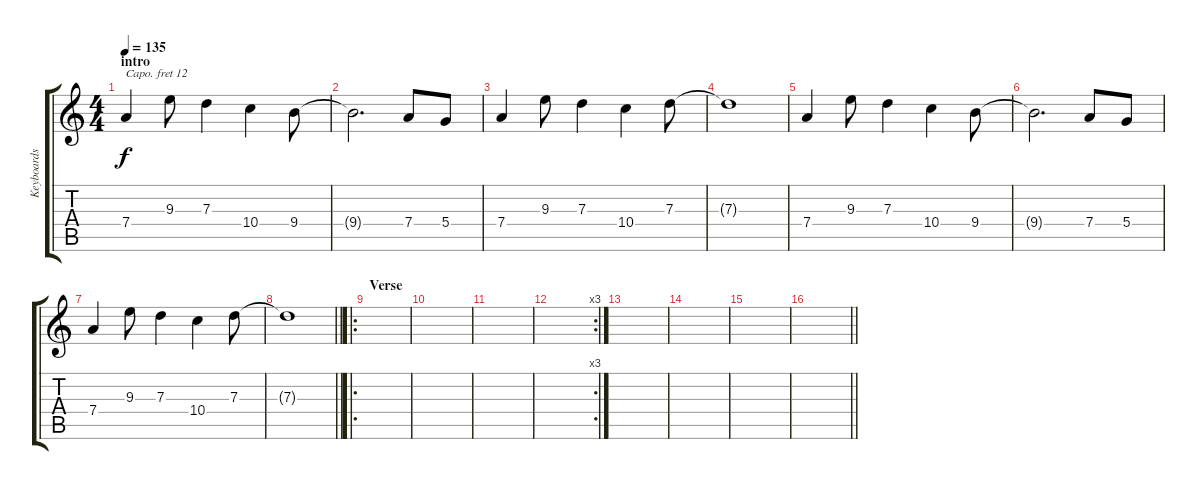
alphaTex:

\track ("Keyboards" "Keyboards") {instrument vibraphone}
\staff {score tabs}
\capo 12
\tuning (E4 B3 G3 D3 A2 E2) {hide}
\ts (4 4)
\section ("" "intro")
\tempo 135
\clef g2
\ks c
7.4.4{dy f} 9.3.8 7.3.4 10.4.4 9.4.8 |
9.4{t}.2{d} 7.4.8 5.4.8 |
7.4.4 9.3.8 7.3.4 10.4.4 7.3.8 |
7.3{t}.1 |
7.4.4 9.3.8 7.3.4 10.4.4 9.4.8 |
9.4{t}.2{d} 7.4.8 5.4.8 |
7.4.4 9.3.8 7.3.4 10.4.4 7.3.8 |
\barLineRight lightlight
7.3{t}.1 |
\ro
\section ("" "Verse")
|
|
|
\rc 3
|
|
|
|
\barLineRight lightlight
